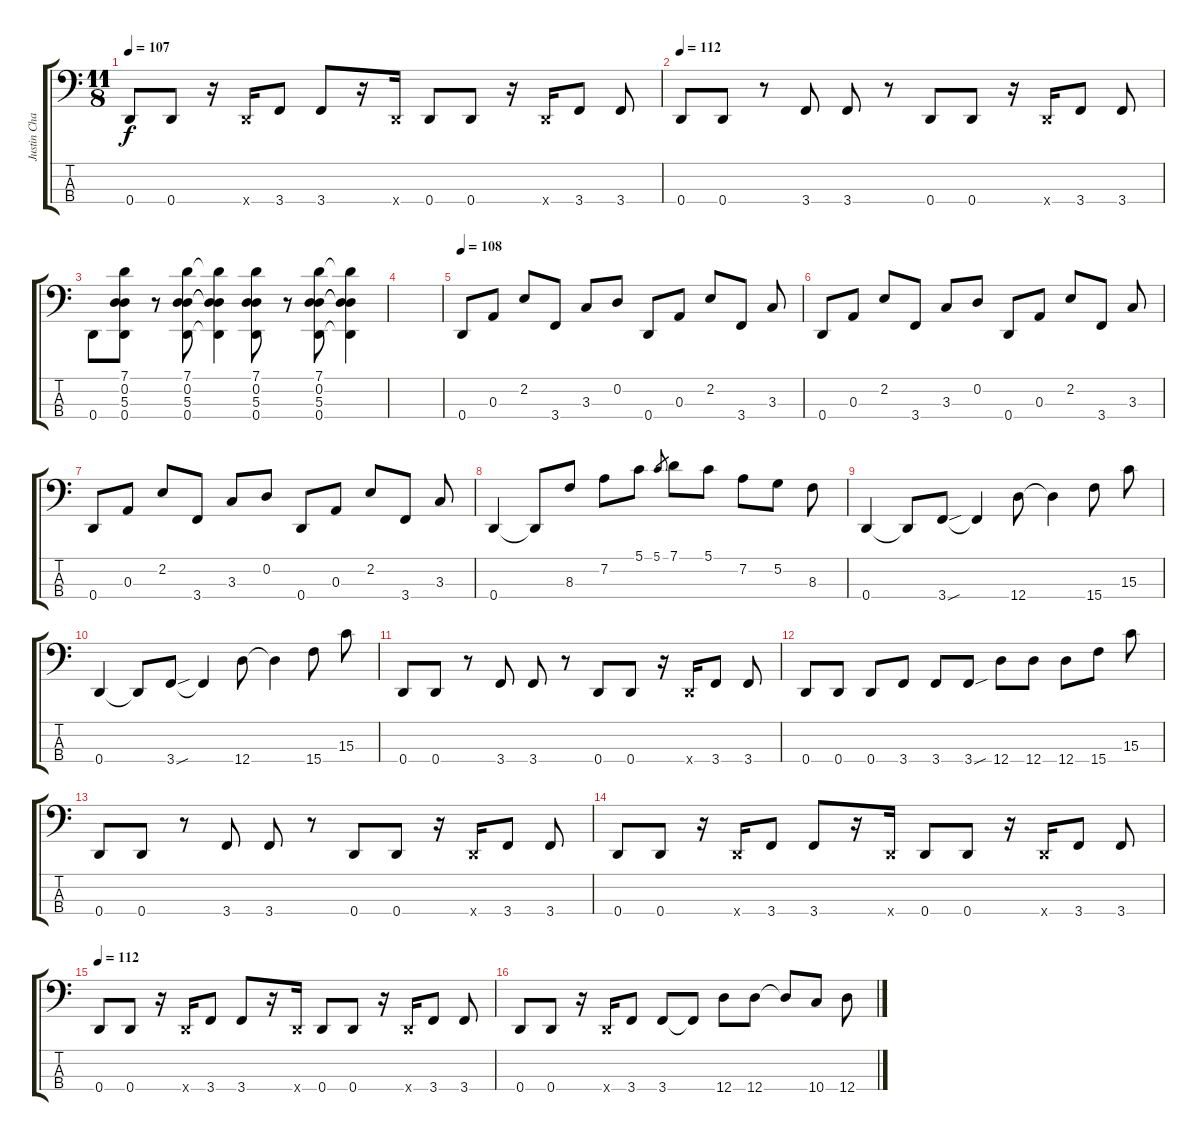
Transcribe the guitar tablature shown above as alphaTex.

\track ("Justin Chancellor (bass)" "Justin Cha") {instrument electricbasspick}
\staff {score tabs}
\tuning (G2 D2 A1 D1) {hide}
\ts (11 8)
\tempo 107
\clef f4
\ks c
0.4.8{dy f} 0.4.8 r.16 0.4{x}.16 3.4.8 3.4.8 r.16 0.4{x}.16 0.4.8 0.4.8 r.16 0.4{x}.16 3.4.8 3.4.8 |
\tempo 112
0.4.8 0.4.8 r.8 3.4.8 3.4.8 r.8 0.4.8 0.4.8 r.16 0.4{x}.16 3.4.8 3.4.8 |
0.4.8 (7.1 0.2 5.3 0.4).8 r.8 (7.1 0.2 5.3 0.4).8 (7.1{t} 0.2{t} 5.3{t} 0.4{t}).4 (7.1 0.2 5.3 0.4).8 r.8 (7.1 0.2 5.3 0.4).8 (7.1{t} 0.2{t} 5.3{t} 0.4{t}).4 |
|
\tempo 108
0.4.8 0.3.8 2.2.8 3.4.8 3.3.8 0.2.8 0.4.8 0.3.8 2.2.8 3.4.8 3.3.8 |
0.4.8 0.3.8 2.2.8 3.4.8 3.3.8 0.2.8 0.4.8 0.3.8 2.2.8 3.4.8 3.3.8 |
0.4.8 0.3.8 2.2.8 3.4.8 3.3.8 0.2.8 0.4.8 0.3.8 2.2.8 3.4.8 3.3.8 |
0.4.4 0.4{t}.8 8.3.8 7.2.8 5.1.8 5.1.8{gr} 7.1.8 5.1.8 7.2.8 5.2.8 8.3.8 |
0.4.4 0.4{t}.8 3.4{sou}.8 3.4{t}.4 12.4.8 12.4{t}.4 15.4.8 15.3.8 |
0.4.4 0.4{t}.8 3.4{sou}.8 3.4{t}.4 12.4.8 12.4{t}.4 15.4.8 15.3.8 |
0.4.8 0.4.8 r.8 3.4.8 3.4.8 r.8 0.4.8 0.4.8 r.16 0.4{x}.16 3.4.8 3.4.8 |
0.4.8 0.4.8 0.4.8 3.4.8 3.4.8 3.4{sou}.8 12.4.8 12.4.8 12.4.8 15.4.8 15.3.8 |
0.4.8 0.4.8 r.8 3.4.8 3.4.8 r.8 0.4.8 0.4.8 r.16 0.4{x}.16 3.4.8 3.4.8 |
0.4.8 0.4.8 r.16 0.4{x}.16 3.4.8 3.4.8 r.16 0.4{x}.16 0.4.8 0.4.8 r.16 0.4{x}.16 3.4.8 3.4.8 |
\tempo 112
0.4.8 0.4.8 r.16 0.4{x}.16 3.4.8 3.4.8 r.16 0.4{x}.16 0.4.8 0.4.8 r.16 0.4{x}.16 3.4.8 3.4.8 |
0.4.8 0.4.8 r.16 0.4{x}.16 3.4.8 3.4.8 3.4{t}.8 12.4.8 12.4.8 12.4{t}.8 10.4.8 12.4.8
